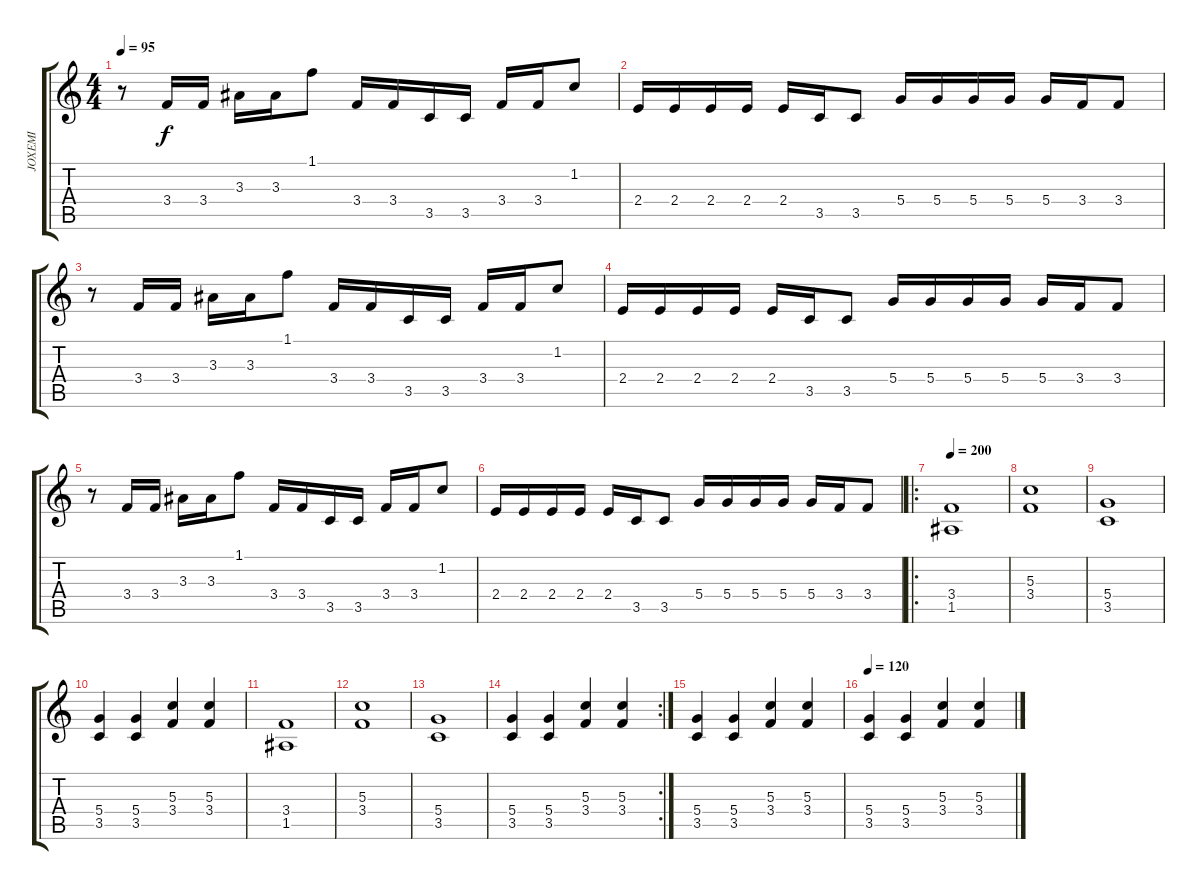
\track ("JOXEMI" "JOXEMI") {instrument distortionguitar}
\staff {score tabs}
\tuning (E4 B3 G3 D3 A2 E2) {hide}
\ts (4 4)
\tempo 95
\clef g2
\ks c
r.8{dy f instrument electricguitarmuted} 3.4.16 3.4.16 3.3.16 3.3.16 1.1.8 3.4.16 3.4.16 3.5.16 3.5.16 3.4.16 3.4.16 1.2.8 |
2.4.16 2.4.16 2.4.16 2.4.16 2.4.16 3.5.16 3.5.8 5.4.16 5.4.16 5.4.16 5.4.16 5.4.16 3.4.16 3.4.8 |
r.8{instrument electricguitarmuted} 3.4.16 3.4.16 3.3.16 3.3.16 1.1.8 3.4.16 3.4.16 3.5.16 3.5.16 3.4.16 3.4.16 1.2.8 |
2.4.16 2.4.16 2.4.16 2.4.16 2.4.16 3.5.16 3.5.8 5.4.16 5.4.16 5.4.16 5.4.16 5.4.16 3.4.16 3.4.8 |
r.8{instrument electricguitarmuted} 3.4.16 3.4.16 3.3.16 3.3.16 1.1.8 3.4.16 3.4.16 3.5.16 3.5.16 3.4.16 3.4.16 1.2.8 |
2.4.16 2.4.16 2.4.16 2.4.16 2.4.16 3.5.16 3.5.8 5.4.16 5.4.16 5.4.16 5.4.16 5.4.16 3.4.16 3.4.8 |
\ro
\tempo 200
(3.4 1.5).1{instrument distortionguitar} |
(5.3 3.4).1 |
(5.4 3.5).1 |
(5.4 3.5).4 (5.4 3.5).4 (5.3 3.4).4 (5.3 3.4).4 |
(3.4 1.5).1 |
(5.3 3.4).1 |
(5.4 3.5).1 |
\rc 2
(5.4 3.5).4 (5.4 3.5).4 (5.3 3.4).4 (5.3 3.4).4 |
(5.4 3.5).4 (5.4 3.5).4 (5.3 3.4).4 (5.3 3.4).4 |
\tempo 120
(5.4 3.5).4 (5.4 3.5).4 (5.3 3.4).4 (5.3 3.4).4
